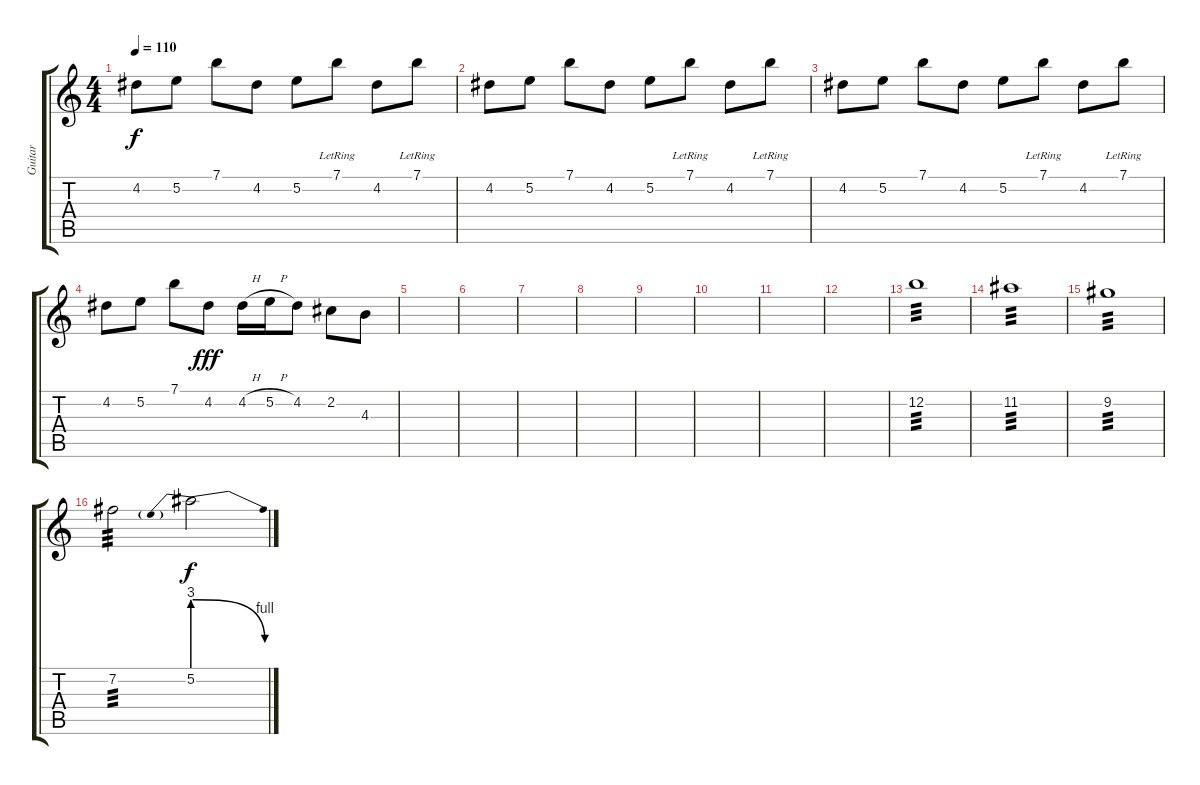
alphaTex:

\track ("Guitar" "Guitar") {instrument distortionguitar}
\staff {score tabs}
\tuning (E4 B3 G3 D3 A2 E2) {hide}
\ts (4 4)
\tempo 110
\clef g2
\ks c
4.2.8{dy f volume 16} 5.2.8 7.1.8 4.2.8 5.2.8 7.1{lr}.8 4.2.8 7.1{lr}.8 |
4.2.8 5.2.8 7.1.8 4.2.8 5.2.8 7.1{lr}.8 4.2.8 7.1{lr}.8 |
4.2.8 5.2.8 7.1.8 4.2.8 5.2.8 7.1{lr}.8 4.2.8 7.1{lr}.8 |
4.2.8 5.2.8 7.1.8 4.2.8{dy fff} 4.2{h}.16 5.2{h}.16 4.2.8 2.2.8 4.3.8 |
|
|
|
|
|
|
|
|
12.2.1{tp 3} |
11.2.1{tp 3} |
9.2.1{tp 3} |
7.2.2{tp 3} 5.2{be (prebendrelease 0 12 60 4)}.2{dy f}
